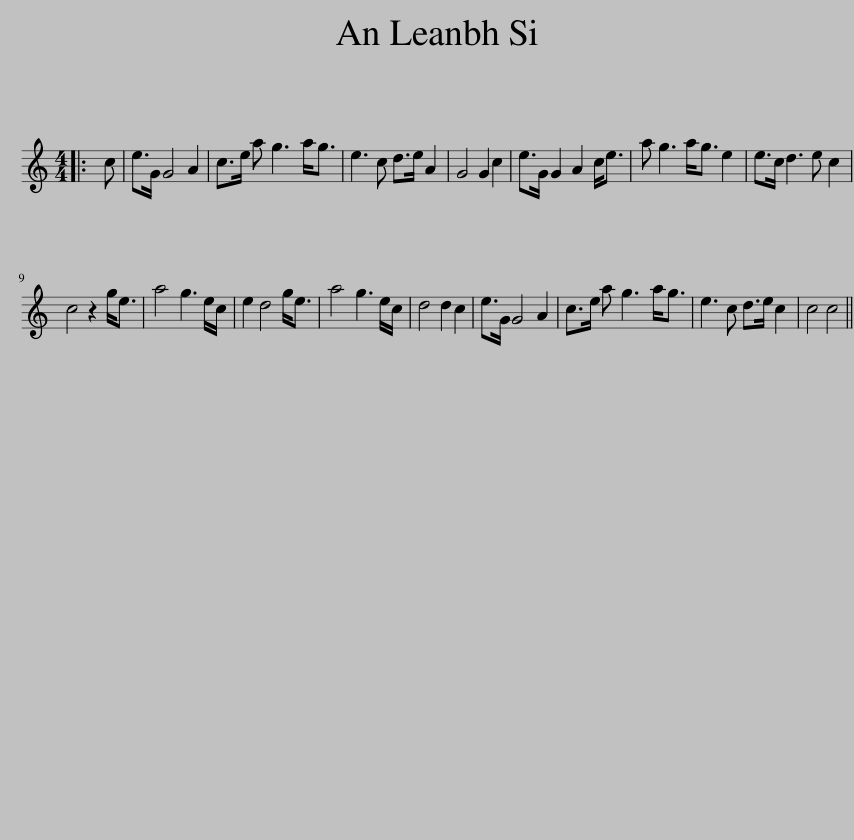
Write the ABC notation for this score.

X:1
L:1/8
M:4/4
I:linebreak $
K:C
V:1 treble
V:1
|: c | e>G G4 A2 | c>e a g3 a<g | e3 c d>e A2 | G4 G2 c2 | %5
 e>G G2 A2 c<e | a g3 a<g e2 | e>c d3 e c2 |$ c4 z2 g<e | a4 g3 e/c/ | %10
 e2 d4 g<e | a4 g3 e/c/ | d4 d2 c2 | e>G G4 A2 | c>e a g3 a<g | %15
 e3 c d>e c2 | c4 c4 || %17
